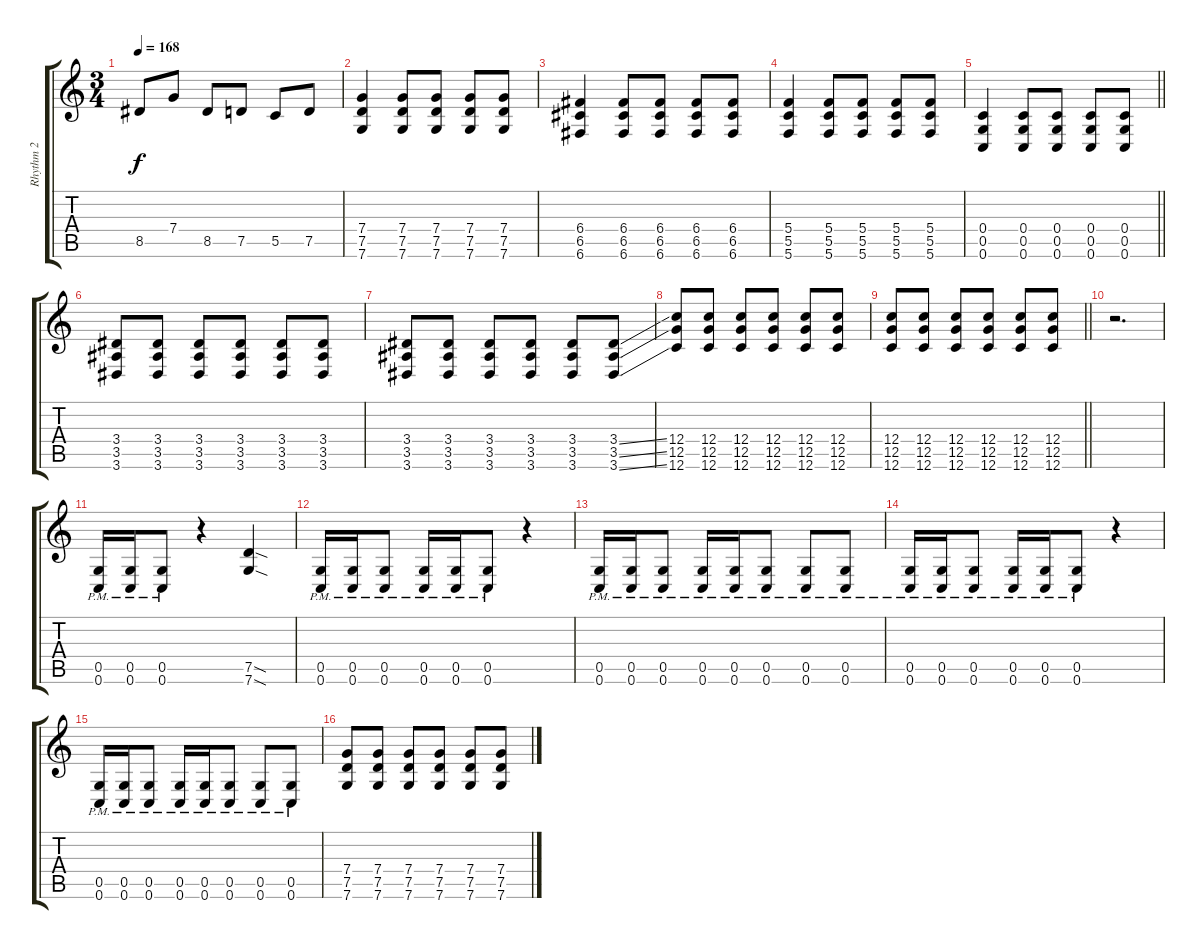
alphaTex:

\track ("Rhythm 2" "Rhythm 2") {instrument distortionguitar}
\staff {score tabs}
\tuning (D4 A3 F3 C3 G2 C2) {hide}
\ts (3 4)
\tempo 168
\clef g2
\ks c
8.5.8{dy f} 7.4.8 8.5.8 7.5.8 5.5.8 7.5.8 |
(7.4 7.5 7.6).4 (7.4 7.5 7.6).8 (7.4 7.5 7.6).8 (7.4 7.5 7.6).8 (7.4 7.5 7.6).8 |
(6.4 6.5 6.6).4 (6.4 6.5 6.6).8 (6.4 6.5 6.6).8 (6.4 6.5 6.6).8 (6.4 6.5 6.6).8 |
(5.4 5.5 5.6).4 (5.4 5.5 5.6).8 (5.4 5.5 5.6).8 (5.4 5.5 5.6).8 (5.4 5.5 5.6).8 |
\barLineRight lightlight
(0.4 0.5 0.6).4 (0.4 0.5 0.6).8 (0.4 0.5 0.6).8 (0.4 0.5 0.6).8 (0.4 0.5 0.6).8 |
(3.4 3.5 3.6).8 (3.4 3.5 3.6).8 (3.4 3.5 3.6).8 (3.4 3.5 3.6).8 (3.4 3.5 3.6).8 (3.4 3.5 3.6).8 |
(3.4 3.5 3.6).8 (3.4 3.5 3.6).8 (3.4 3.5 3.6).8 (3.4 3.5 3.6).8 (3.4 3.5 3.6).8 (3.4{ss} 3.5{ss} 3.6{ss}).8 |
(12.4 12.5 12.6).8 (12.4 12.5 12.6).8 (12.4 12.5 12.6).8 (12.4 12.5 12.6).8 (12.4 12.5 12.6).8 (12.4 12.5 12.6).8 |
\barLineRight lightlight
(12.4 12.5 12.6).8 (12.4 12.5 12.6).8 (12.4 12.5 12.6).8 (12.4 12.5 12.6).8 (12.4 12.5 12.6).8 (12.4 12.5 12.6).8 |
r.2{d} |
(0.5{pm} 0.6{pm}).16 (0.5{pm} 0.6{pm}).16 (0.5{pm} 0.6{pm}).8 r.4 (7.5{sod} 7.6{sod}).4 |
(0.5{pm} 0.6{pm}).16 (0.5{pm} 0.6{pm}).16 (0.5{pm} 0.6{pm}).8 (0.5{pm} 0.6{pm}).16 (0.5{pm} 0.6{pm}).16 (0.5{pm} 0.6{pm}).8 r.4 |
(0.5{pm} 0.6{pm}).16 (0.5{pm} 0.6{pm}).16 (0.5{pm} 0.6{pm}).8 (0.5{pm} 0.6{pm}).16 (0.5{pm} 0.6{pm}).16 (0.5{pm} 0.6{pm}).8 (0.5{pm} 0.6{pm}).8 (0.5{pm} 0.6{pm}).8 |
(0.5{pm} 0.6{pm}).16 (0.5{pm} 0.6{pm}).16 (0.5{pm} 0.6{pm}).8 (0.5{pm} 0.6{pm}).16 (0.5{pm} 0.6{pm}).16 (0.5{pm} 0.6{pm}).8 r.4 |
(0.5{pm} 0.6{pm}).16 (0.5{pm} 0.6{pm}).16 (0.5{pm} 0.6{pm}).8 (0.5{pm} 0.6{pm}).16 (0.5{pm} 0.6{pm}).16 (0.5{pm} 0.6{pm}).8 (0.5{pm} 0.6{pm}).8 (0.5{pm} 0.6{pm}).8 |
(7.4 7.5 7.6).8 (7.4 7.5 7.6).8 (7.4 7.5 7.6).8 (7.4 7.5 7.6).8 (7.4 7.5 7.6).8 (7.4 7.5 7.6).8
